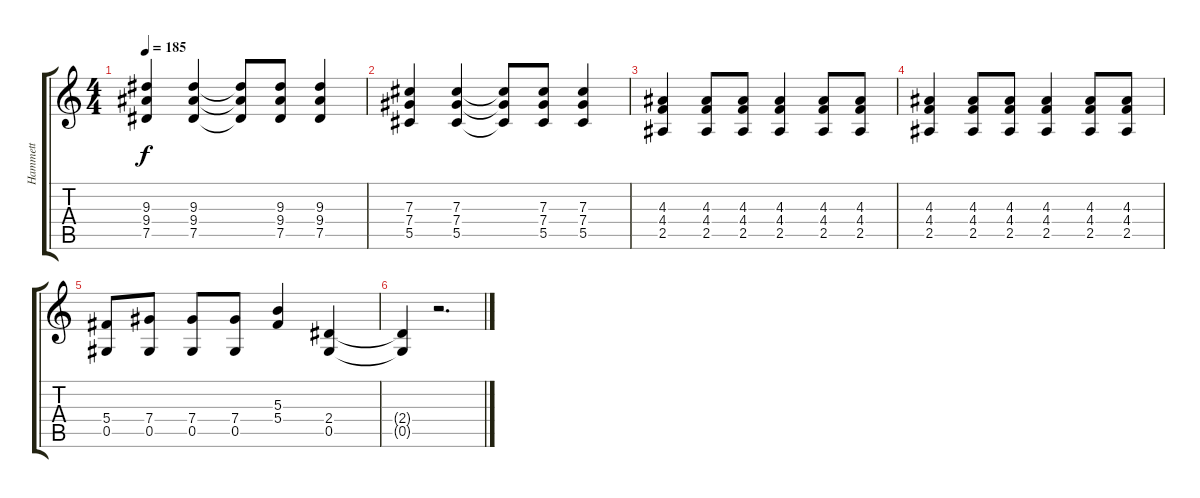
\track ("Hammett" "Hammett") {instrument distortionguitar}
\staff {score tabs}
\tuning (Eb4 Bb3 Gb3 Db3 Ab2 Eb2) {hide}
\ts (4 4)
\tempo 185
\clef g2
\ks c
(9.3 9.4 7.5).4{dy f} (9.3 9.4 7.5).4 (9.3{t} 9.4{t} 7.5{t}).8 (9.3 9.4 7.5).8 (9.3 9.4 7.5).4 |
(7.3 7.4 5.5).4 (7.3 7.4 5.5).4 (7.3{t} 7.4{t} 5.5{t}).8 (7.3 7.4 5.5).8 (7.3 7.4 5.5).4 |
(4.3 4.4 2.5).4 (4.3 4.4 2.5).8 (4.3 4.4 2.5).8 (4.3 4.4 2.5).4 (4.3 4.4 2.5).8 (4.3 4.4 2.5).8 |
(4.3 4.4 2.5).4 (4.3 4.4 2.5).8 (4.3 4.4 2.5).8 (4.3 4.4 2.5).4 (4.3 4.4 2.5).8 (4.3 4.4 2.5).8 |
(5.4 0.5).8 (7.4 0.5).8 (7.4 0.5).8 (7.4 0.5).8 (5.3 5.4).4 (2.4 0.5).4 |
(2.4{t} 0.5{t}).4 r.2{d}
